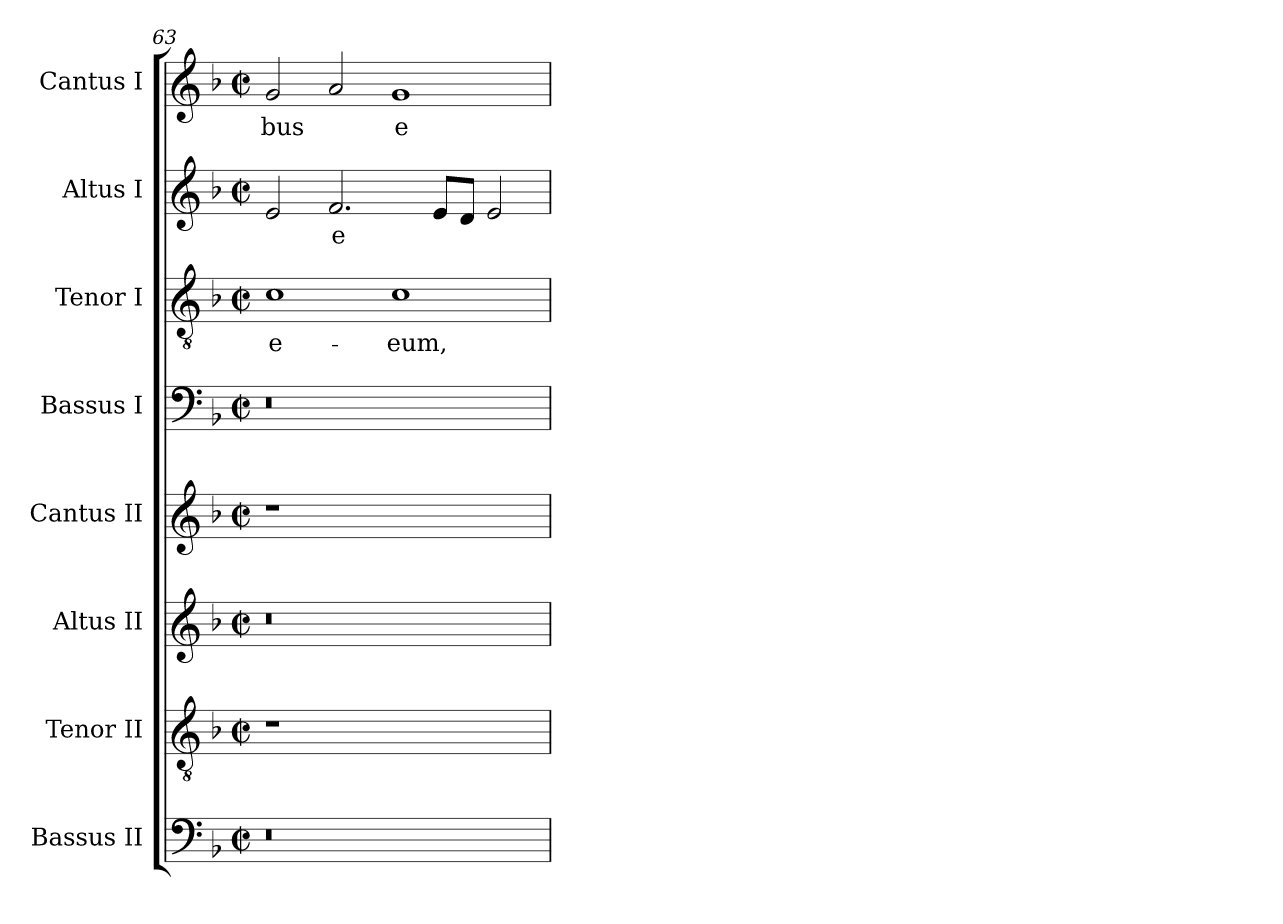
**kern	**kern	**kern	**kern	**kern	**kern	**text	**kern	**text	**kern	**text
*part8	*part7	*part6	*part5	*part4	*part3	*part3	*part2	*part2	*part1	*part1
*staff8	*staff7	*staff6	*staff5	*staff4	*staff3	*staff3	*staff2	*staff2	*staff1	*staff1
*I"Bassus II	*I"Tenor II	*I"Altus II	*I"Cantus II	*I"Bassus I	*I"Tenor I	*	*I"Altus I	*	*I"Cantus I	*
*clefF4	*clefGv2	*clefG2	*clefG2	*clefF4	*clefGv2	*	*clefG2	*	*clefG2	*
*k[b-]	*k[b-]	*k[b-]	*k[b-]	*k[b-]	*k[b-]	*	*k[b-]	*	*k[b-]	*
*F:	*F:	*F:	*F:	*F:	*F:	*	*F:	*	*F:	*
*M2/2	*M2/2	*M2/2	*M2/2	*M2/2	*M2/2	*	*M2/2	*	*M2/2	*
*met(c|)	*met(c|)	*met(c|)	*met(c|)	*met(c|)	*met(c|)	*	*met(c|)	*	*met(c|)	*
=63	=63	=63	=63	=63	=63	=63	=63	=63	=63	=63
!	!	!	!	!	!	!LO:LY:b:cj	!	!LO:LY:b:cj	!	!LO:LY:b:cj
0r	1r	0r	1r	0r	1c	e-	2e/	.	2g/	-bus
!	!	!	!	!	!	!	!	!LO:LY:b:cj	!	!LO:LY:b:cj
.	.	.	.	.	.	.	2.f/	e-	2a/	.
!	!	!	!	!	!	!LO:LY:b:cj	!	!	!	!LO:LY:b:cj
.	1ryy	.	1ryy	.	1c	-eum,	.	.	1g	e-
!	!	!	!	!	!	!	!	!LO:LY:b:cj	!	!
.	.	.	.	.	.	.	8e/L	--	.	.
!	!	!	!	!	!	!	!	!LO:LY:b:cj	!	!
.	.	.	.	.	.	.	8d/J	--	.	.
!	!	!	!	!	!	!	!	!LO:LY:b:cj	!	!
.	.	.	.	.	.	.	2e/	--	.	.
=	=	=	=	=	=	=	=	=	=	=
*-	*-	*-	*-	*-	*-	*-	*-	*-	*-	*-
